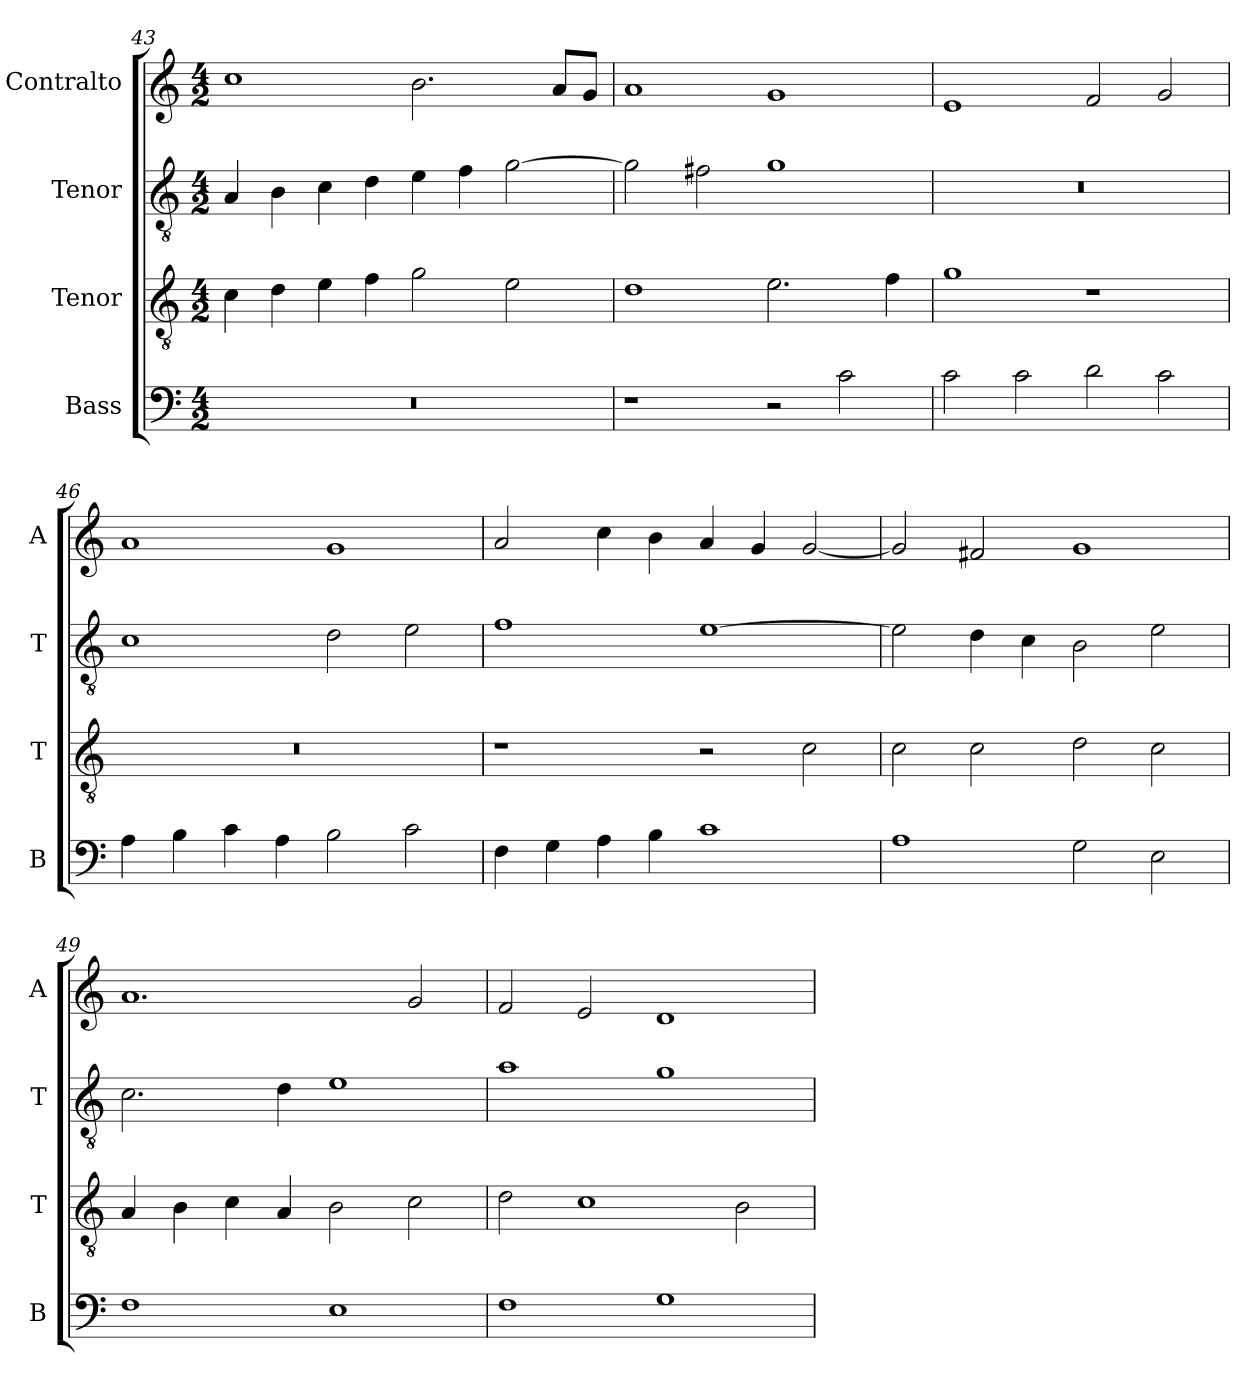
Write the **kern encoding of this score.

**kern	**kern	**kern	**kern
*part4	*part3	*part2	*part1
*staff4	*staff3	*staff2	*staff1
*I"Bass	*I"Tenor	*I"Tenor	*I"Contralto
*I'B	*I'T	*I'T	*I'A
*clefF4	*clefGv2	*clefGv2	*clefG2
*k[]	*k[]	*k[]	*k[]
*C:ion	*C:ion	*C:ion	*C:ion
*M4/2	*M4/2	*M4/2	*M4/2
=43	=43	=43	=43
0r	4c	4A	1cc
.	4d	4B	.
.	4e	4c	.
.	4f	4d	.
.	2g	4e	2.b
.	.	4f	.
.	2e	[2g	.
.	.	.	8a/L
.	.	.	8g/J
=44	=44	=44	=44
1r	1d	2g]	1a
.	.	2f#X	.
2r	2.e	1g	1g
2c	.	.	.
.	4f	.	.
=45	=45	=45	=45
2c	1g	0r	1e
2c	.	.	.
2d	1r	.	2f
2c	.	.	2g
=46	=46	=46	=46
4A	0r	1c	1a
4B	.	.	.
4c	.	.	.
4A	.	.	.
2B	.	2d	1g
2c	.	2e	.
=47	=47	=47	=47
4F	1r	1f	2a
4G	.	.	.
4A	.	.	4cc
4B	.	.	4b
1c	2r	[1e	4a
.	.	.	4g
.	2c	.	[2g
=48	=48	=48	=48
1A	2c	2e]	2g]
.	2c	4d	2f#X
.	.	4c	.
2G	2d	2B	1g
2E	2c	2e	.
=49	=49	=49	=49
1F	4A	2.c	1.a
.	4B	.	.
.	4c	.	.
.	4A	4d	.
1E	2B	1e	.
.	2c	.	2g
=50	=50	=50	=50
1F	2d	1a	2f
.	1c	.	2e
1G	.	1g	1d
.	2B	.	.
=	=	=	=
*-	*-	*-	*-
